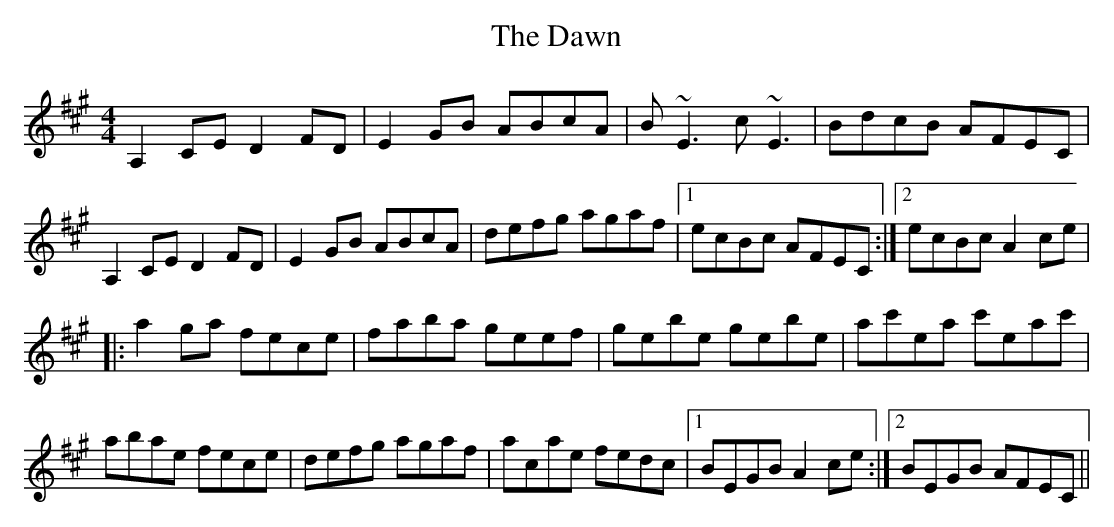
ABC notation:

X:1
T:Dawn, The
M:4/4
L:1/8
K:A
A,2CE D2FD|E2GB ABcA|B~E3 c~E3|BdcB AFEC|
!A,2CE D2FD|E2GB ABcA|defg agaf|1ecBc AFEC:|2ecBc A2ce|
!|:a2ga fece|faba geef|gebe gebe|ac'ea c'eac'|
!abae fece|defg agaf|acae fedc|1BEGB A2ce:|2BEGB AFEC||
